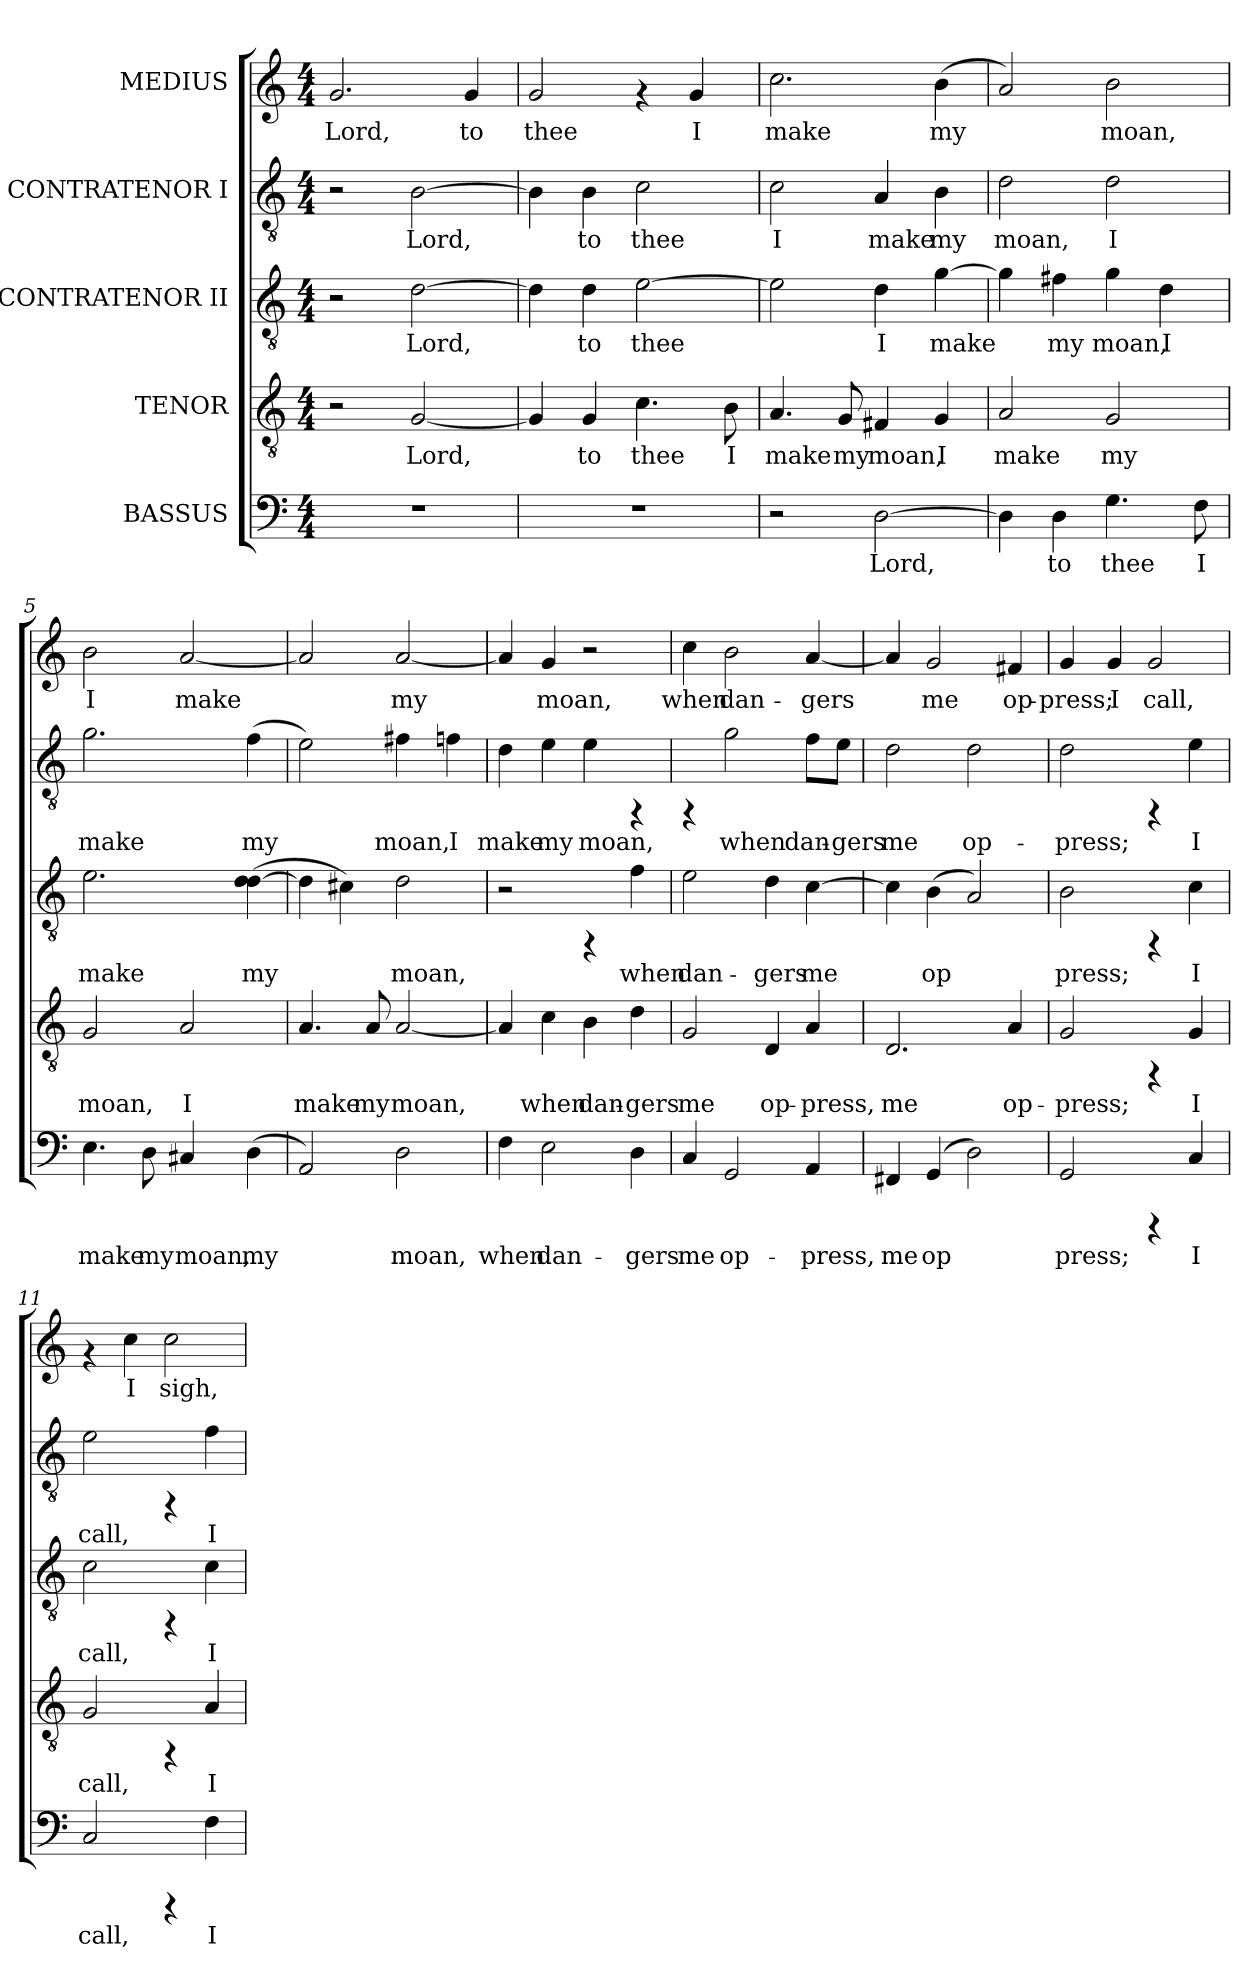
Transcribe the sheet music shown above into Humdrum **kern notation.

**kern	**text	**kern	**text	**kern	**text	**kern	**text	**kern	**text
*part5	*part5	*part4	*part4	*part3	*part3	*part2	*part2	*part1	*part1
*staff5	*staff5	*staff4	*staff4	*staff3	*staff3	*staff2	*staff2	*staff1	*staff1
*I"BASSUS	*	*I"TENOR	*	*I"CONTRATENOR II	*	*I"CONTRATENOR I	*	*I"MEDIUS	*
!!LO:PB:g=z
*stria5	*	*stria5	*	*stria5	*	*stria5	*	*stria5	*
*clefF4	*	*clefGv2	*	*clefGv2	*	*clefGv2	*	*clefG2	*
*k[]	*	*k[]	*	*k[]	*	*k[]	*	*k[]	*
*C:	*	*C:	*	*C:	*	*C:	*	*C:	*
*M4/4	*	*M4/4	*	*M4/4	*	*M4/4	*	*M4/4	*
=1	=1	=1	=1	=1	=1	=1	=1	=1	=1
!	!	!	!	!	!	!	!	!	!LO:LY:b:cj
1r	.	2r	.	2r	.	2r	.	2.g/	Lord,
!	!	!	!LO:LY:b	!	!LO:LY:b	!	!LO:LY:b	!	!
.	.	[<2G/	Lord,	[>2d\	Lord,	[>2B\	Lord,	.	.
!	!	!	!	!	!	!	!	!	!LO:LY:b:cj
.	.	.	.	.	.	.	.	4g/	to
=2	=2	=2	=2	=2	=2	=2	=2	=2	=2
!	!	!	!LO:LY:b	!	!LO:LY:b	!	!LO:LY:b	!	!LO:LY:b:cj
1r	.	4G/]	.	4d\]	.	4B\]	.	2g/	thee
!	!	!	!LO:LY:b	!	!LO:LY:b	!	!LO:LY:b	!	!
.	.	4G/	to	4d\	to	4B\	to	.	.
!	!	!	!LO:LY:b	!	!LO:LY:b	!	!LO:LY:b	!	!
.	.	4.c\	thee	[>2e\	thee	2c\	thee	4rf	.
!	!	!	!	!	!	!	!	!	!LO:LY:b:cj
.	.	.	.	.	.	.	.	4g/	I
!	!	!	!LO:LY:b	!	!	!	!	!	!
.	.	8B\	I	.	.	.	.	.	.
=3	=3	=3	=3	=3	=3	=3	=3	=3	=3
!	!	!	!LO:LY:b	!	!LO:LY:b	!	!LO:LY:b	!	!LO:LY:b:cj
2r	.	4.A/	make	2e\]	.	2c\	I	2.cc\	make
!	!	!	!LO:LY:b	!	!	!	!	!	!
.	.	8G/	my	.	.	.	.	.	.
!	!LO:LY:b	!	!LO:LY:b	!	!LO:LY:b	!	!LO:LY:b	!	!
[>2D\	Lord,	4F#X/	moan,	4d\	I	4A/	make	.	.
!	!	!	!LO:LY:b	!	!LO:LY:b	!	!LO:LY:b	!	!LO:LY:b:cj
.	.	4G/	I	[>4g\	make	4B\	my	(>4b\	my
=4	=4	=4	=4	=4	=4	=4	=4	=4	=4
!	!LO:LY:b	!	!LO:LY:b	!	!LO:LY:b	!	!LO:LY:b	!	!LO:LY:b:cj
4D\]	.	2A/	make	4g\]	.	2d\	moan,	2a/)	.
!	!LO:LY:b	!	!	!	!LO:LY:b	!	!	!	!
4D\	to	.	.	4f#X\	my	.	.	.	.
!	!LO:LY:b	!	!LO:LY:b	!	!LO:LY:b	!	!LO:LY:b	!	!LO:LY:b:cj
4.G\	thee	2G/	my	4g\	moan,	2d\	I	2b\	moan,
!	!	!	!	!	!LO:LY:b	!	!	!	!
.	.	.	.	4d\	I	.	.	.	.
!	!LO:LY:b	!	!	!	!	!	!	!	!
8F\	I	.	.	.	.	.	.	.	.
=5	=5	=5	=5	=5	=5	=5	=5	=5	=5
!	!LO:LY:b	!	!LO:LY:b	!	!LO:LY:b	!	!LO:LY:b	!	!LO:LY:b:cj
4.E\	make	2G/	moan,	2.e\	make	2.g\	make	2b\	I
!	!LO:LY:b	!	!	!	!	!	!	!	!
8D\	my	.	.	.	.	.	.	.	.
!	!LO:LY:b	!	!LO:LY:b	!	!	!	!	!	!LO:LY:b:cj
4C#X/	moan,	2A/	I	.	.	.	.	[<2a/	make
!	!LO:LY:b	!	!	!	!LO:LY:b	!	!LO:LY:b	!	!
(>4D\	my	.	.	(>4d\ [<4d\	my	(>4f\	my	.	.
!!LO:LB:g=z
=6	=6	=6	=6	=6	=6	=6	=6	=6	=6
!	!LO:LY:b	!	!LO:LY:b	!	!LO:LY:b	!	!LO:LY:b	!	!LO:LY:b:cj
2AA/)	.	4.A/	make	4d\]	.	2e\)	.	2a/]	.
!	!	!	!	!	!LO:LY:b	!	!	!	!
.	.	.	.	4c#X\)	.	.	.	.	.
!	!	!	!LO:LY:b	!	!	!	!	!	!
.	.	8A/	my	.	.	.	.	.	.
!	!LO:LY:b	!	!LO:LY:b	!	!LO:LY:b	!	!LO:LY:b	!	!LO:LY:b:cj
2D\	moan,	[<2A/	moan,	2d\	moan,	4f#X\	moan,	[<2a/	my
!	!	!	!	!	!	!	!LO:LY:b	!	!
.	.	.	.	.	.	4fn\	I	.	.
=7	=7	=7	=7	=7	=7	=7	=7	=7	=7
!	!LO:LY:b	!	!LO:LY:b	!	!	!	!LO:LY:b	!	!LO:LY:b:cj
4F\	when	4A/]	.	2r	.	4d\	make	4a/]	.
!	!LO:LY:b	!	!LO:LY:b	!	!	!	!LO:LY:b	!	!LO:LY:b:cj
2E\	dan-	4c\	when	.	.	4e\	my	4g/	moan,
!	!	!	!LO:LY:b	!	!	!	!LO:LY:b	!	!
.	.	4B\	dan-	4rFF	.	4e\	moan,	2r	.
!	!LO:LY:b	!	!LO:LY:b	!	!LO:LY:b	!	!	!	!
4D\	-gers	4d\	-gers	4f\	when	4rFF	.	.	.
=8	=8	=8	=8	=8	=8	=8	=8	=8	=8
!	!LO:LY:b	!	!LO:LY:b	!	!LO:LY:b	!	!	!	!LO:LY:b:cj
4C/	me	2G/	me	2e\	dan-	4rFF	.	4cc\	when
!	!LO:LY:b	!	!	!	!	!	!LO:LY:b	!	!LO:LY:b:cj
2GG/	op-	.	.	.	.	2g\	when	2b\	dan-
!	!	!	!LO:LY:b	!	!LO:LY:b	!	!	!	!
.	.	4D/	op-	4d\	-gers	.	.	.	.
!	!LO:LY:b	!	!LO:LY:b	!	!LO:LY:b	!	!LO:LY:b	!	!LO:LY:b:cj
4AA/	-press,	4A/	-press,	[>4c\	me	8f\L	dan-	[<4a/	-gers
!	!	!	!	!	!	!	!LO:LY:b	!	!
.	.	.	.	.	.	8e\J	-gers	.	.
=9	=9	=9	=9	=9	=9	=9	=9	=9	=9
!	!LO:LY:b	!	!LO:LY:b	!	!LO:LY:b	!	!LO:LY:b	!	!LO:LY:b:cj
4FF#X/	me	2.D/	me	4c\]	.	2d\	me	4a/]	.
!	!LO:LY:b	!	!	!	!LO:LY:b	!	!	!	!LO:LY:b:cj
(>4GG/	op-	.	.	(>4B\	op-	.	.	2g/	me
!	!LO:LY:b	!	!	!	!LO:LY:b	!	!LO:LY:b	!	!
2D\)	--	.	.	2A/)	--	2d\	op-	.	.
!	!	!	!LO:LY:b	!	!	!	!	!	!LO:LY:b:cj
.	.	4A/	op-	.	.	.	.	4f#X/	op-
=10	=10	=10	=10	=10	=10	=10	=10	=10	=10
!	!LO:LY:b	!	!LO:LY:b	!	!LO:LY:b	!	!LO:LY:b	!	!LO:LY:b:cj
2GG/	-press;	2G/	-press;	2B\	-press;	2d\	-press;	4g/	-press;
!	!	!	!	!	!	!	!	!	!LO:LY:b:cj
.	.	.	.	.	.	.	.	4g/	I
!	!	!	!	!	!	!	!	!	!LO:LY:b:cj
4rCCC	.	4rFF	.	4rFF	.	4rFF	.	2g/	call,
!	!LO:LY:b	!	!LO:LY:b	!	!LO:LY:b	!	!LO:LY:b	!	!
4C/	I	4G/	I	4c\	I	4e\	I	.	.
=11	=11	=11	=11	=11	=11	=11	=11	=11	=11
!	!LO:LY:b	!	!LO:LY:b	!	!LO:LY:b	!	!LO:LY:b	!	!
2C/	call,	2G/	call,	2c\	call,	2e\	call,	4rf	.
!	!	!	!	!	!	!	!	!	!LO:LY:b:cj
.	.	.	.	.	.	.	.	4cc\	I
!	!	!	!	!	!	!	!	!	!LO:LY:b:cj
4rCCC	.	4rFF	.	4rFF	.	4rFF	.	2cc\	sigh,
!	!LO:LY:b	!	!LO:LY:b	!	!LO:LY:b	!	!LO:LY:b	!	!
4F\	I	4A/	I	4c\	I	4f\	I	.	.
=	=	=	=	=	=	=	=	=	=
*-	*-	*-	*-	*-	*-	*-	*-	*-	*-
